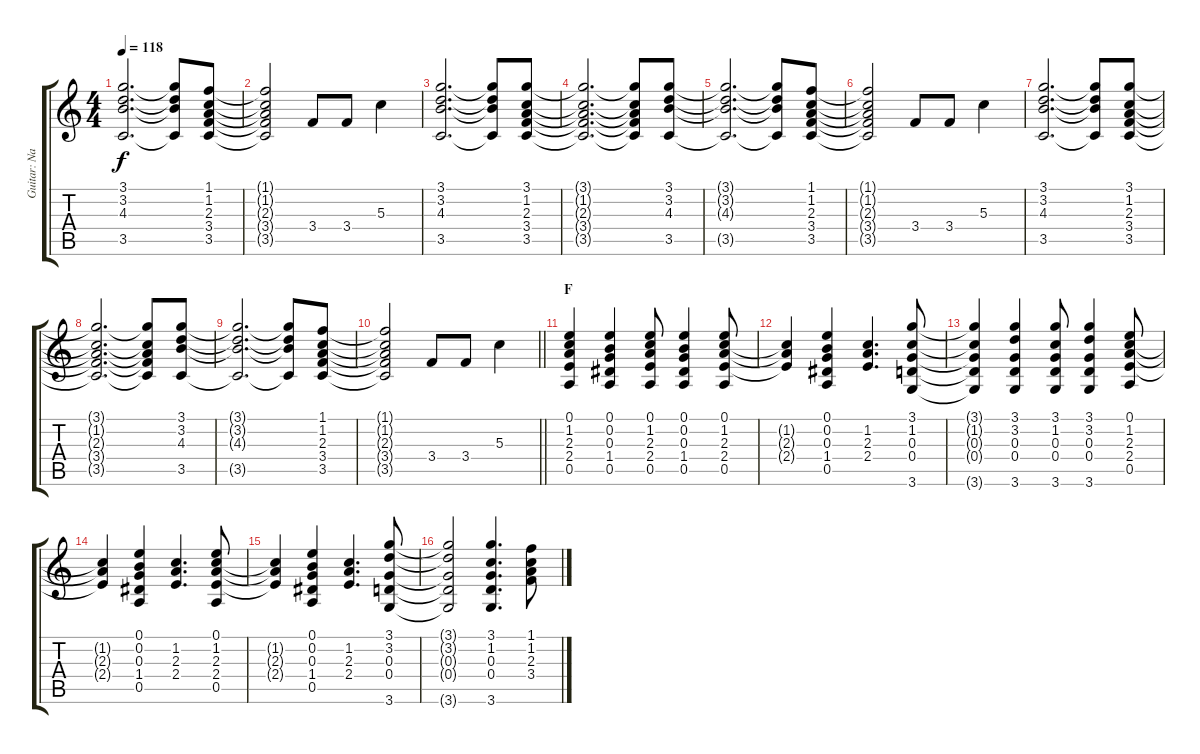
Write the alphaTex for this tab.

\track ("Guitar: Nancy" "Guitar: Na") {instrument electricguitarclean}
\staff {score tabs}
\tuning (E4 B3 G3 D3 A2 E2) {hide}
\ts (4 4)
\tempo 118
\clef g2
\ks c
(3.1{t} 3.2{t} 4.3{t} 3.5{t}).2{d dy f} (3.1{t} 3.2{t} 4.3{t} 3.5{t}).8 (1.1 1.2 2.3 3.4 3.5).8 |
(1.1{t} 1.2{t} 2.3{t} 3.4{t} 3.5{t}).2 3.4.8 3.4.8 5.3.4 |
(3.1 3.2 4.3 3.5).2{d} (3.1{t} 3.2{t} 4.3{t} 3.5{t}).8 (3.1 1.2 2.3 3.4 3.5).8 |
(3.1{t} 1.2{t} 2.3{t} 3.4{t} 3.5{t}).2{d} (3.1{t} 1.2{t} 2.3{t} 3.4{t} 3.5{t}).8 (3.1 3.2 4.3 3.5).8 |
(3.1{t} 3.2{t} 4.3{t} 3.5{t}).2{d} (3.1{t} 3.2{t} 4.3{t} 3.5{t}).8 (1.1 1.2 2.3 3.4 3.5).8 |
(1.1{t} 1.2{t} 2.3{t} 3.4{t} 3.5{t}).2 3.4.8 3.4.8 5.3.4 |
(3.1 3.2 4.3 3.5).2{d} (3.1{t} 3.2{t} 4.3{t} 3.5{t}).8 (3.1 1.2 2.3 3.4 3.5).8 |
(3.1{t} 1.2{t} 2.3{t} 3.4{t} 3.5{t}).2{d} (3.1{t} 1.2{t} 2.3{t} 3.4{t} 3.5{t}).8 (3.1 3.2 4.3 3.5).8 |
(3.1{t} 3.2{t} 4.3{t} 3.5{t}).2{d} (3.1{t} 3.2{t} 4.3{t} 3.5{t}).8 (1.1 1.2 2.3 3.4 3.5).8 |
\barLineRight lightlight
(1.1{t} 1.2{t} 2.3{t} 3.4{t} 3.5{t}).2 3.4.8 3.4.8 5.3.4 |
\section ("" "F")
(0.1 1.2 2.3 2.4 0.5).4 (0.1 0.2 0.3 1.4 0.5).4 (0.1 1.2 2.3 2.4 0.5).8 (0.1 0.2 0.3 1.4 0.5).4 (0.1 1.2 2.3 2.4 0.5).8 |
(1.2{t} 2.3{t} 2.4{t}).4 (0.1 0.2 0.3 1.4 0.5).4 (1.2 2.3 2.4).4{d} (3.1 1.2 0.3 0.4 3.6).8 |
(3.1{t} 1.2{t} 0.3{t} 0.4{t} 3.6{t}).4 (3.1 3.2 0.3 0.4 3.6).4 (3.1 1.2 0.3 0.4 3.6).8 (3.1 3.2 0.3 0.4 3.6).4 (0.1 1.2 2.3 2.4 0.5).8 |
(1.2{t} 2.3{t} 2.4{t}).4 (0.1 0.2 0.3 1.4 0.5).4 (1.2 2.3 2.4).4{d} (0.1 1.2 2.3 2.4 0.5).8 |
(1.2{t} 2.3{t} 2.4{t}).4 (0.1 0.2 0.3 1.4 0.5).4 (1.2 2.3 2.4).4{d} (3.1 3.2 0.3 0.4 3.6).8 |
(3.1{t} 3.2{t} 0.3{t} 0.4{t} 3.6{t}).2 (3.1 1.2 0.3 0.4 3.6).4{d} (1.1 1.2 2.3 3.4).8
